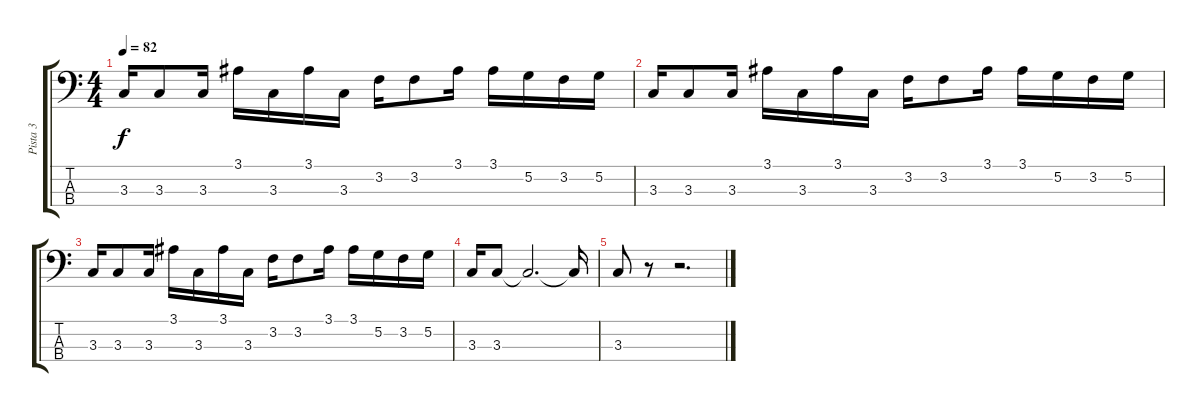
\track ("Pista 3" "Pista 3") {instrument electricbassfinger}
\staff {score tabs}
\tuning (G2 D2 A1 E1) {hide}
\ts (4 4)
\tempo 82
\clef f4
\ks c
3.3.16{dy f} 3.3.8 3.3.16 3.1.16 3.3.16 3.1.16 3.3.16 3.2.16 3.2.8 3.1.16 3.1.16 5.2.16 3.2.16 5.2.16 |
3.3.16 3.3.8 3.3.16 3.1.16 3.3.16 3.1.16 3.3.16 3.2.16 3.2.8 3.1.16 3.1.16 5.2.16 3.2.16 5.2.16 |
3.3.16 3.3.8 3.3.16 3.1.16 3.3.16 3.1.16 3.3.16 3.2.16 3.2.8 3.1.16 3.1.16 5.2.16 3.2.16 5.2.16 |
3.3.16 3.3.8 3.3{t}.2{d} 3.3{t}.16 |
3.3.8 r.8 r.2{d}
